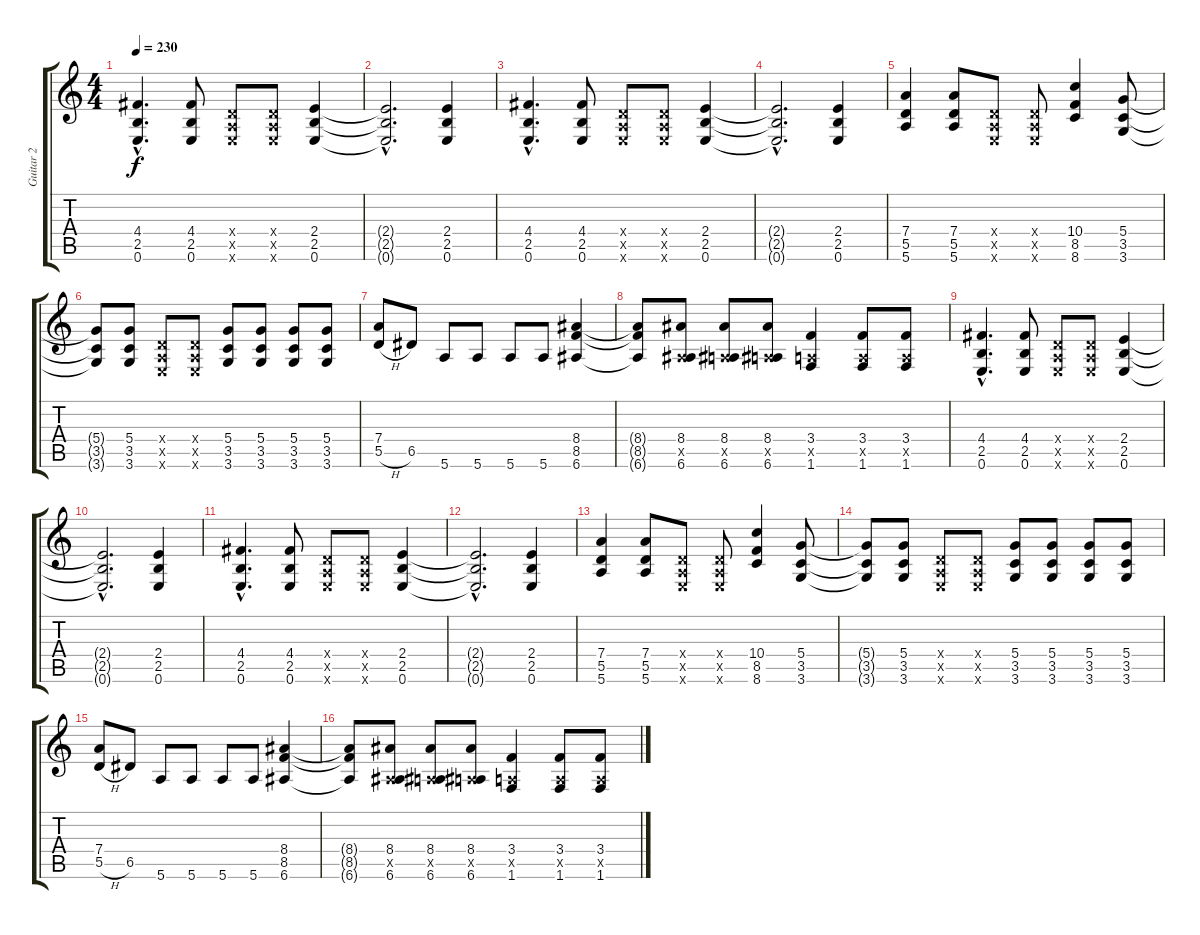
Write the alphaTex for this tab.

\track ("Guitar 2" "Guitar 2") {instrument distortionguitar}
\staff {score tabs}
\tuning (E4 B3 G3 D3 A2 E2) {hide}
\ts (4 4)
\tempo 230
\clef g2
\ks c
(4.4{hac} 2.5{hac} 0.6{hac}).4{d dy f volume 13} (4.4 2.5 0.6).8 (0.4{x} 0.5{x} 0.6{x}).8 (0.4{x} 0.5{x} 0.6{x}).8 (2.4 2.5 0.6).4 |
(2.4{hac t} 2.5{hac t} 0.6{hac t}).2{d} (2.4 2.5 0.6).4 |
(4.4{hac} 2.5{hac} 0.6{hac}).4{d} (4.4 2.5 0.6).8 (0.4{x} 0.5{x} 0.6{x}).8 (0.4{x} 0.5{x} 0.6{x}).8 (2.4 2.5 0.6).4 |
(2.4{hac t} 2.5{hac t} 0.6{hac t}).2{d} (2.4 2.5 0.6).4 |
(7.4 5.5 5.6).4 (7.4 5.5 5.6).8 (0.4{x} 0.5{x} 0.6{x}).8 (0.4{x} 0.5{x} 0.6{x}).8 (10.4 8.5 8.6).4 (5.4 3.5 3.6).8 |
(5.4{t} 3.5{t} 3.6{t}).8 (5.4 3.5 3.6).8 (0.4{x} 0.5{x} 0.6{x}).8 (0.4{x} 0.5{x} 0.6{x}).8 (5.4 3.5 3.6).8 (5.4 3.5 3.6).8 (5.4 3.5 3.6).8 (5.4 3.5 3.6).8 |
(7.4 5.5{h}).8 6.5.8 5.6.8 5.6.8 5.6.8 5.6.8 (8.4 8.5 6.6).4 |
(8.4{t} 8.5{t} 6.6{t}).8 (8.4 0.5{x} 6.6).8 (8.4 0.5{x} 6.6).8 (8.4 0.5{x} 6.6).8 (3.4 0.5{x} 1.6).4 (3.4 0.5{x} 1.6).8 (3.4 0.5{x} 1.6).8 |
(4.4{hac} 2.5{hac} 0.6{hac}).4{d} (4.4 2.5 0.6).8 (0.4{x} 0.5{x} 0.6{x}).8 (0.4{x} 0.5{x} 0.6{x}).8 (2.4 2.5 0.6).4 |
(2.4{hac t} 2.5{hac t} 0.6{hac t}).2{d} (2.4 2.5 0.6).4 |
(4.4{hac} 2.5{hac} 0.6{hac}).4{d} (4.4 2.5 0.6).8 (0.4{x} 0.5{x} 0.6{x}).8 (0.4{x} 0.5{x} 0.6{x}).8 (2.4 2.5 0.6).4 |
(2.4{hac t} 2.5{hac t} 0.6{hac t}).2{d} (2.4 2.5 0.6).4 |
(7.4 5.5 5.6).4 (7.4 5.5 5.6).8 (0.4{x} 0.5{x} 0.6{x}).8 (0.4{x} 0.5{x} 0.6{x}).8 (10.4 8.5 8.6).4 (5.4 3.5 3.6).8 |
(5.4{t} 3.5{t} 3.6{t}).8 (5.4 3.5 3.6).8 (0.4{x} 0.5{x} 0.6{x}).8 (0.4{x} 0.5{x} 0.6{x}).8 (5.4 3.5 3.6).8 (5.4 3.5 3.6).8 (5.4 3.5 3.6).8 (5.4 3.5 3.6).8 |
(7.4 5.5{h}).8 6.5.8 5.6.8 5.6.8 5.6.8 5.6.8 (8.4 8.5 6.6).4 |
(8.4{t} 8.5{t} 6.6{t}).8 (8.4 0.5{x} 6.6).8 (8.4 0.5{x} 6.6).8 (8.4 0.5{x} 6.6).8 (3.4 0.5{x} 1.6).4 (3.4 0.5{x} 1.6).8 (3.4 0.5{x} 1.6).8
